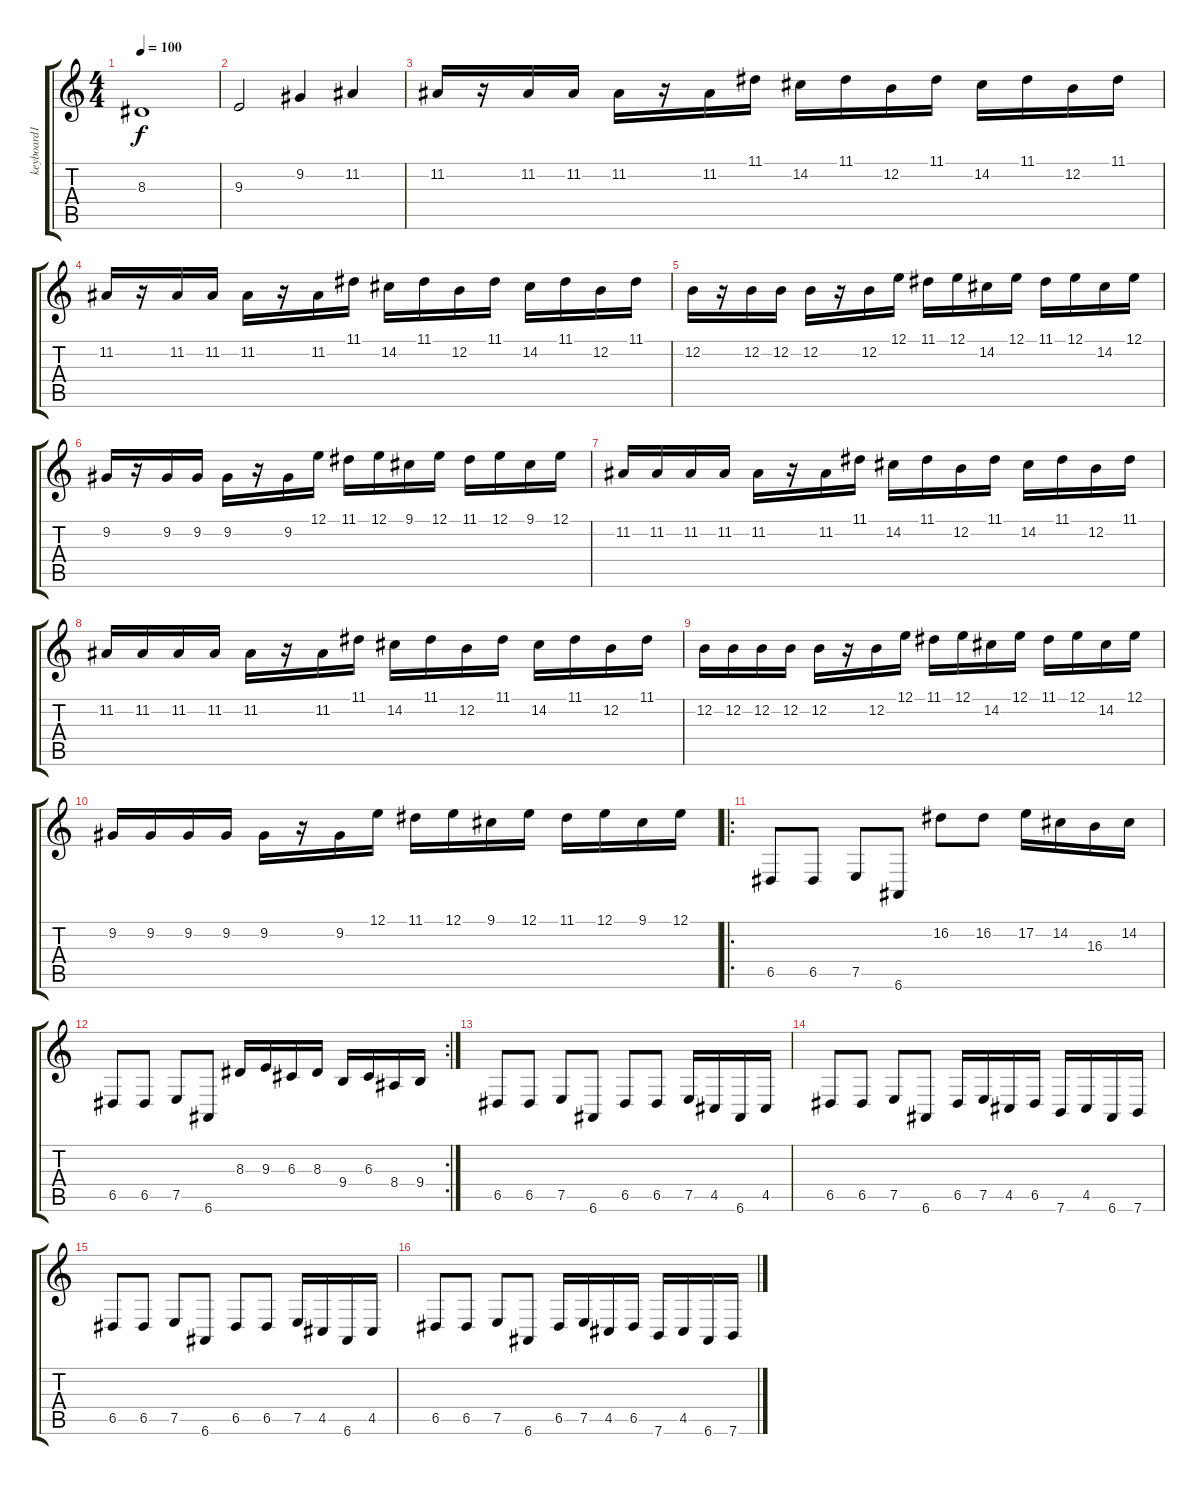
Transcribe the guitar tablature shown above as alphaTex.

\track ("keyboard1" "keyboard1") {instrument stringensemble1}
\staff {score tabs}
\tuning (E4 B3 G3 D3 A2 E2) {hide}
\ts (4 4)
\tempo 100
\clef g2
\ks c
8.3.1{dy f} |
9.3.2 9.2.4 11.2.4 |
11.2.16 r.16 11.2.16 11.2.16 11.2.16 r.16 11.2.16 11.1.16 14.2.16 11.1.16 12.2.16 11.1.16 14.2.16 11.1.16 12.2.16 11.1.16 |
11.2.16 r.16 11.2.16 11.2.16 11.2.16 r.16 11.2.16 11.1.16 14.2.16 11.1.16 12.2.16 11.1.16 14.2.16 11.1.16 12.2.16 11.1.16 |
12.2.16 r.16 12.2.16 12.2.16 12.2.16 r.16 12.2.16 12.1.16 11.1.16 12.1.16 14.2.16 12.1.16 11.1.16 12.1.16 14.2.16 12.1.16 |
9.2.16 r.16 9.2.16 9.2.16 9.2.16 r.16 9.2.16 12.1.16 11.1.16 12.1.16 9.1.16 12.1.16 11.1.16 12.1.16 9.1.16 12.1.16 |
11.2.16 11.2.16 11.2.16 11.2.16 11.2.16 r.16 11.2.16 11.1.16 14.2.16 11.1.16 12.2.16 11.1.16 14.2.16 11.1.16 12.2.16 11.1.16 |
11.2.16 11.2.16 11.2.16 11.2.16 11.2.16 r.16 11.2.16 11.1.16 14.2.16 11.1.16 12.2.16 11.1.16 14.2.16 11.1.16 12.2.16 11.1.16 |
12.2.16 12.2.16 12.2.16 12.2.16 12.2.16 r.16 12.2.16 12.1.16 11.1.16 12.1.16 14.2.16 12.1.16 11.1.16 12.1.16 14.2.16 12.1.16 |
9.2.16 9.2.16 9.2.16 9.2.16 9.2.16 r.16 9.2.16 12.1.16 11.1.16 12.1.16 9.1.16 12.1.16 11.1.16 12.1.16 9.1.16 12.1.16 |
\ro
6.5.8 6.5.8 7.5.8 6.6.8 16.2.8 16.2.8 17.2.16 14.2.16 16.3.16 14.2.16 |
\rc 2
6.5.8 6.5.8 7.5.8 6.6.8 8.3.16 9.3.16 6.3.16 8.3.16 9.4.16 6.3.16 8.4.16 9.4.16 |
6.5.8 6.5.8 7.5.8 6.6.8 6.5.8 6.5.8 7.5.16 4.5.16 6.6.16 4.5.16 |
6.5.8 6.5.8 7.5.8 6.6.8 6.5.16 7.5.16 4.5.16 6.5.16 7.6.16 4.5.16 6.6.16 7.6.16 |
6.5.8 6.5.8 7.5.8 6.6.8 6.5.8 6.5.8 7.5.16 4.5.16 6.6.16 4.5.16 |
6.5.8 6.5.8 7.5.8 6.6.8 6.5.16 7.5.16 4.5.16 6.5.16 7.6.16 4.5.16 6.6.16 7.6.16
